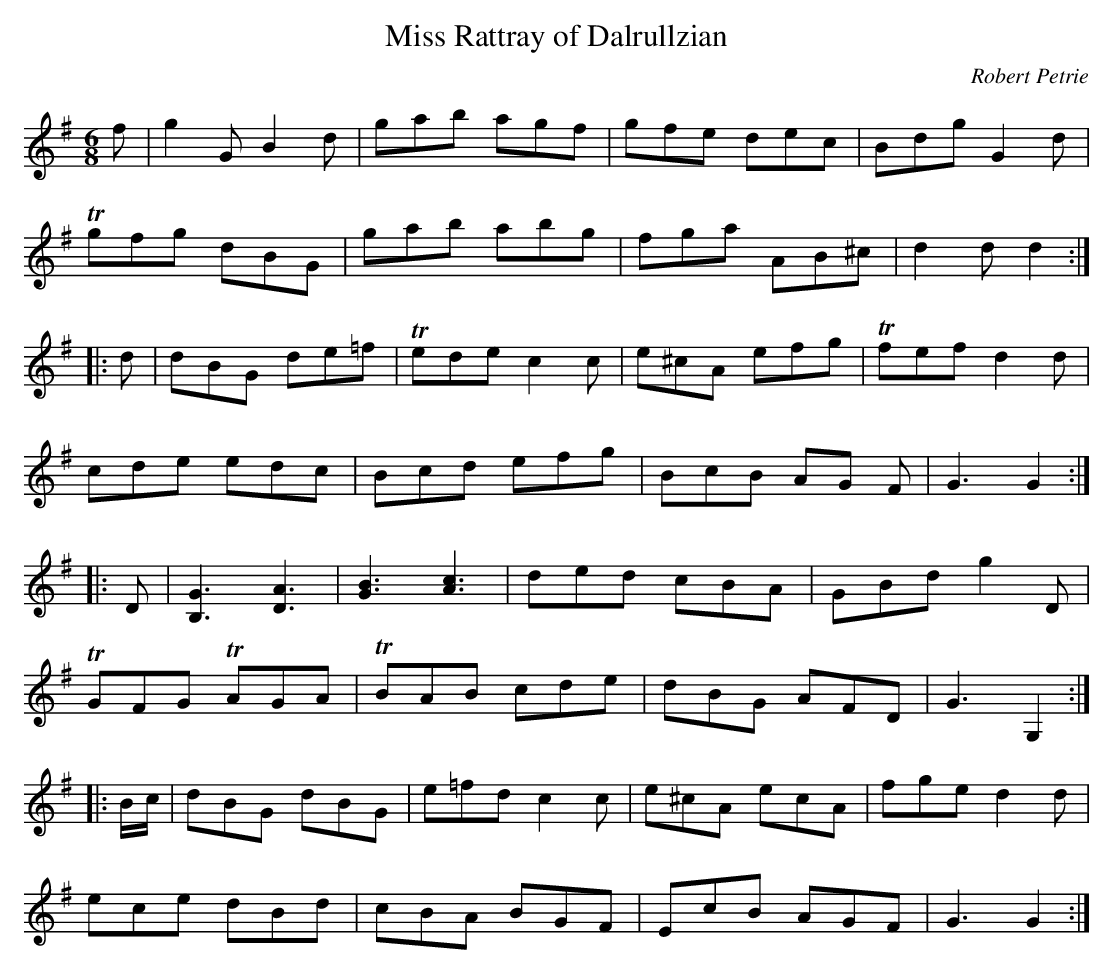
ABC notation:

X:1
T:Miss Rattray of Dalrullzian
C:Robert Petrie
L:1/8
M:6/8
K:G
     f| g2G     B2d  | gab   agf  |gfe  dec | Bdg G2d |
       Tgfg     dBG  | gab   abg  |fga  AB^c| d2d d2 :|
|:   d| dBG     de=f |Tede   c2c  |e^cA efg |Tfef d2d |
        cde     edc  | Bcd   efg  |BcB  AG F| G3  G2 :|
|:   D|[B,3G3][D3A3] |[G3B3][A3c3]|ded  cBA | GBd g2D |
       TGFG   TAGA   |TBAB   cde  |dBG  AFD | G3  G,2:|
|:B/c/|dBG     dBG   | e=fd  c2c  |e^cA ecA | fge d2d |
       ece     dBd   | cBA   BGF  |EcB  AGF | G3  G2 :|
